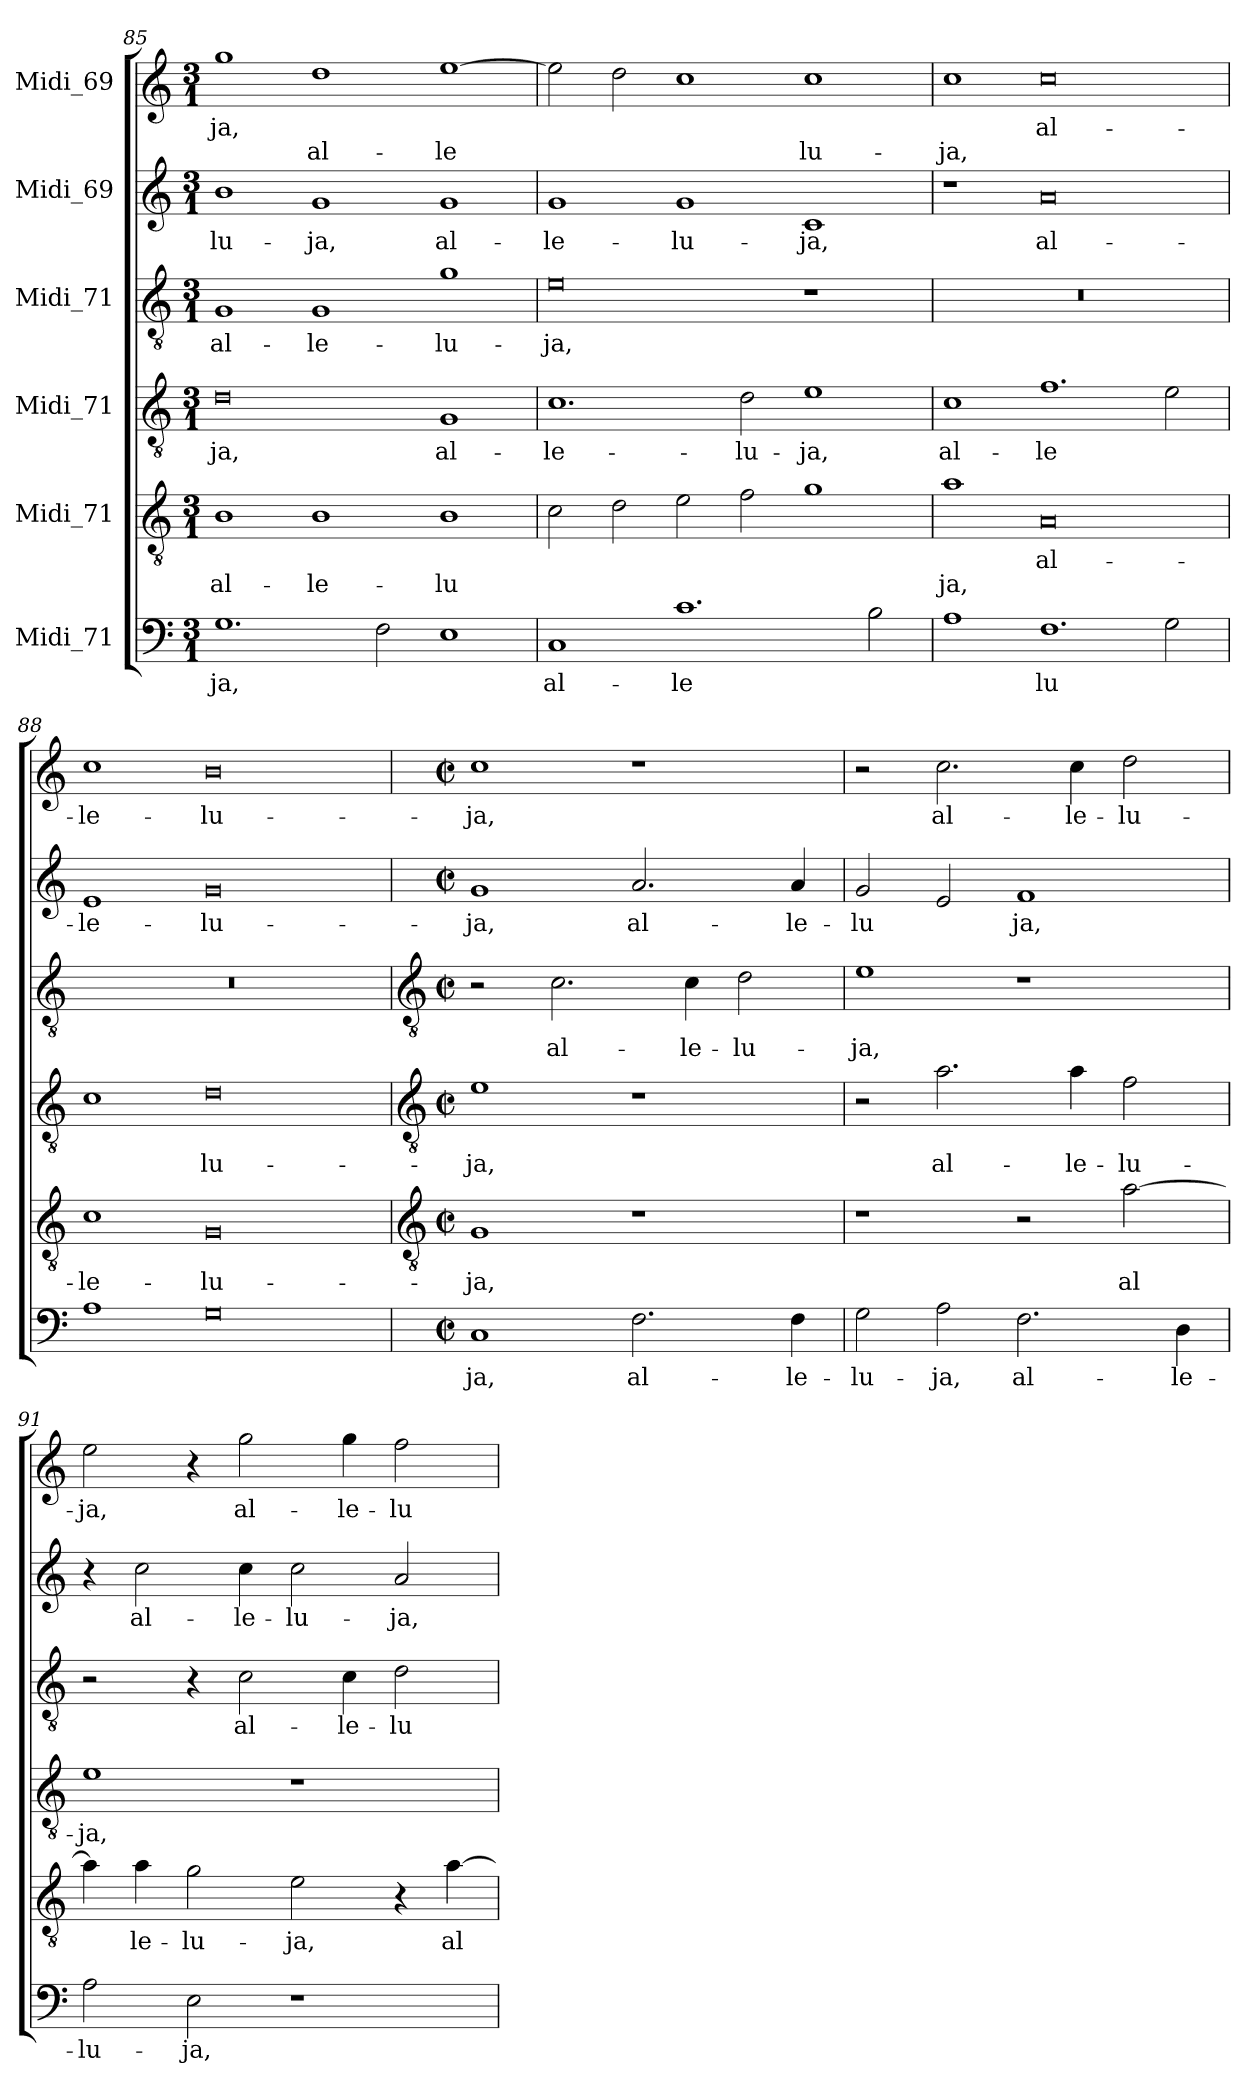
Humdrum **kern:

**kern	**text	**kern	**text	**text	**kern	**text	**kern	**text	**kern	**text	**kern	**text	**text
*part6	*part6	*part5	*part5	*part5	*part4	*part4	*part3	*part3	*part2	*part2	*part1	*part1	*part1
*staff6	*staff6	*staff5	*staff5	*staff5	*staff4	*staff4	*staff3	*staff3	*staff2	*staff2	*staff1	*staff1	*staff1
*I"Midi_71	*	*I"Midi_71	*	*	*I"Midi_71	*	*I"Midi_71	*	*I"Midi_69	*	*I"Midi_69	*	*
*clefF4	*	*clefGv2	*	*	*clefGv2	*	*clefGv2	*	*clefG2	*	*clefG2	*	*
*k[]	*	*k[]	*	*	*k[]	*	*k[]	*	*k[]	*	*k[]	*	*
*C:	*	*C:	*	*	*C:	*	*C:	*	*C:	*	*C:	*	*
*M3/1	*	*M3/1	*	*	*M3/1	*	*M3/1	*	*M3/1	*	*M3/1	*	*
=85	=85	=85	=85	=85	=85	=85	=85	=85	=85	=85	=85	=85	=85
!	!LO:LY:b	!	!	!LO:LY:b	!	!LO:LY:b	!	!LO:LY:b	!	!LO:LY:b	!	!LO:LY:b	!
1.G	-ja,	1B	.	al-	0d	-ja,	1G	al-	1b	-lu-	1gg	-ja,	.
!	!	!	!	!LO:LY:b	!	!	!	!LO:LY:b	!	!LO:LY:b	!	!	!LO:LY:b
.	.	1B	.	-le-	.	.	1G	-le-	1g	-ja,	1dd	.	al-
2F	.	.	.	.	.	.	.	.	.	.	.	.	.
!	!	!	!	!LO:LY:b	!	!LO:LY:b	!	!LO:LY:b	!	!LO:LY:b	!	!	!LO:LY:b
1E	.	1B	.	-lu	1G	al-	1g	-lu-	1g	al-	[1ee	.	-le
=86	=86	=86	=86	=86	=86	=86	=86	=86	=86	=86	=86	=86	=86
!	!LO:LY:b	!	!	!	!	!LO:LY:b	!	!LO:LY:b	!	!LO:LY:b	!	!	!
1C	al-	2c	.	.	1.c	-le-	0e	-ja,	1g	-le-	2ee]	.	.
.	.	2d	.	.	.	.	.	.	.	.	2dd	.	.
!	!LO:LY:b	!	!	!	!	!	!	!	!	!LO:LY:b	!	!	!
1.c	-le	2e	.	.	.	.	.	.	1g	-lu-	1cc	.	.
!	!	!	!	!	!	!LO:LY:b	!	!	!	!	!	!	!
.	.	2f	.	.	2d	-lu-	.	.	.	.	.	.	.
!	!	!	!	!	!	!LO:LY:b	!	!	!	!LO:LY:b	!	!	!LO:LY:b
.	.	1g	.	.	1e	-ja,	1r	.	1c	-ja,	1cc	.	lu-
2B	.	.	.	.	.	.	.	.	.	.	.	.	.
=87	=87	=87	=87	=87	=87	=87	=87	=87	=87	=87	=87	=87	=87
!	!	!	!	!LO:LY:b	!	!LO:LY:b	!LO:N:vis=0	!	!	!	!	!	!LO:LY:b
1A	.	1a	.	ja,	1c	al-	0.r	.	1r	.	1cc	.	-ja,
!	!LO:LY:b	!	!LO:LY:b	!	!	!LO:LY:b	!	!	!	!LO:LY:b	!	!LO:LY:b	!
1.F	lu	0A	al-	.	1.f	-le	.	.	0a	al-	0cc	al-	.
2G	.	.	.	.	2e	.	.	.	.	.	.	.	.
=88	=88	=88	=88	=88	=88	=88	=88	=88	=88	=88	=88	=88	=88
!	!	!	!LO:LY:b	!	!	!	!LO:N:vis=0	!	!	!LO:LY:b	!	!LO:LY:b	!
1A	.	1c	-le-	.	1c	.	0.r	.	1e	-le-	1cc	-le-	.
!	!	!	!LO:LY:b	!	!	!LO:LY:b	!	!	!	!LO:LY:b	!	!LO:LY:b	!
0G	.	0G	-lu-	.	0d	lu-	.	.	0g	-lu-	0b	-lu-	.
!!LO:LB:g=z
=89	=89	=89	=89	=89	=89	=89	=89	=89	=89	=89	=89	=89	=89
*	*	*clefGv2	*	*	*clefGv2	*	*clefGv2	*	*	*	*	*	*
*M4/2	*	*M4/2	*	*	*M4/2	*	*M4/2	*	*M4/2	*	*M4/2	*	*
*met(c|)	*	*met(c|)	*	*	*met(c|)	*	*met(c|)	*	*met(c|)	*	*met(c|)	*	*
!	!LO:LY:b	!	!LO:LY:b	!	!	!LO:LY:b	!	!	!	!LO:LY:b	!	!LO:LY:b	!
1C	ja,	1G	-ja,	.	1e	-ja,	2r	.	1g	-ja,	1cc	-ja,	.
!	!	!	!	!	!	!	!	!LO:LY:b	!	!	!	!	!
.	.	.	.	.	.	.	2.c	al-	.	.	.	.	.
!	!LO:LY:b	!	!	!	!	!	!	!	!	!LO:LY:b	!	!	!
2.F	al-	1r	.	.	1r	.	.	.	2.a	al-	1r	.	.
!	!	!	!	!	!	!	!	!LO:LY:b	!	!	!	!	!
.	.	.	.	.	.	.	4c	-le-	.	.	.	.	.
!	!	!	!	!	!	!	!	!LO:LY:b	!	!	!	!	!
.	.	.	.	.	.	.	2d	-lu-	.	.	.	.	.
!	!LO:LY:b	!	!	!	!	!	!	!	!	!LO:LY:b	!	!	!
4F	-le-	.	.	.	.	.	.	.	4a	-le-	.	.	.
=90	=90	=90	=90	=90	=90	=90	=90	=90	=90	=90	=90	=90	=90
!	!LO:LY:b	!	!	!	!	!	!	!LO:LY:b	!	!LO:LY:b	!	!	!
2G	-lu-	1r	.	.	2r	.	1e	-ja,	2g	-lu	2r	.	.
!	!LO:LY:b	!	!	!	!	!LO:LY:b	!	!	!	!	!	!LO:LY:b	!
2A	-ja,	.	.	.	2.a	al-	.	.	2e	.	2.cc	al-	.
!	!LO:LY:b	!	!	!	!	!	!	!	!	!LO:LY:b	!	!	!
2.F	al-	2r	.	.	.	.	1r	.	1f	ja,	.	.	.
!	!	!	!	!	!	!LO:LY:b	!	!	!	!	!	!LO:LY:b	!
.	.	.	.	.	4a	-le-	.	.	.	.	4cc	-le-	.
!	!	!	!LO:LY:b	!	!	!LO:LY:b	!	!	!	!	!	!LO:LY:b	!
.	.	[2a	al	.	2f	-lu-	.	.	.	.	2dd	-lu-	.
!	!LO:LY:b	!	!	!	!	!	!	!	!	!	!	!	!
4D	-le-	.	.	.	.	.	.	.	.	.	.	.	.
=91	=91	=91	=91	=91	=91	=91	=91	=91	=91	=91	=91	=91	=91
!	!LO:LY:b	!	!	!	!	!LO:LY:b	!	!	!	!	!	!LO:LY:b	!
2A	-lu-	4a]	.	.	1e	-ja,	2r	.	4r	.	2ee	-ja,	.
!	!	!	!LO:LY:b	!	!	!	!	!	!	!LO:LY:b	!	!	!
.	.	4a	le-	.	.	.	.	.	2cc	al-	.	.	.
!	!LO:LY:b	!	!LO:LY:b	!	!	!	!	!	!	!	!	!	!
2E	-ja,	2g	-lu-	.	.	.	4r	.	.	.	4r	.	.
!	!	!	!	!	!	!	!	!LO:LY:b	!	!LO:LY:b	!	!LO:LY:b	!
.	.	.	.	.	.	.	2c	al-	4cc	-le-	2gg	al-	.
!	!	!	!LO:LY:b	!	!	!	!	!	!	!LO:LY:b	!	!	!
1r	.	2e	-ja,	.	1r	.	.	.	2cc	-lu-	.	.	.
!	!	!	!	!	!	!	!	!LO:LY:b	!	!	!	!LO:LY:b	!
.	.	.	.	.	.	.	4c	-le-	.	.	4gg	-le-	.
!	!	!	!	!	!	!	!	!LO:LY:b	!	!LO:LY:b	!	!LO:LY:b	!
.	.	4r	.	.	.	.	2d	-lu-	2a	-ja,	2ff	-lu-	.
!	!	!	!LO:LY:b	!	!	!	!	!	!	!	!	!	!
.	.	[4a	al	.	.	.	.	.	.	.	.	.	.
=	=	=	=	=	=	=	=	=	=	=	=	=	=
*-	*-	*-	*-	*-	*-	*-	*-	*-	*-	*-	*-	*-	*-
